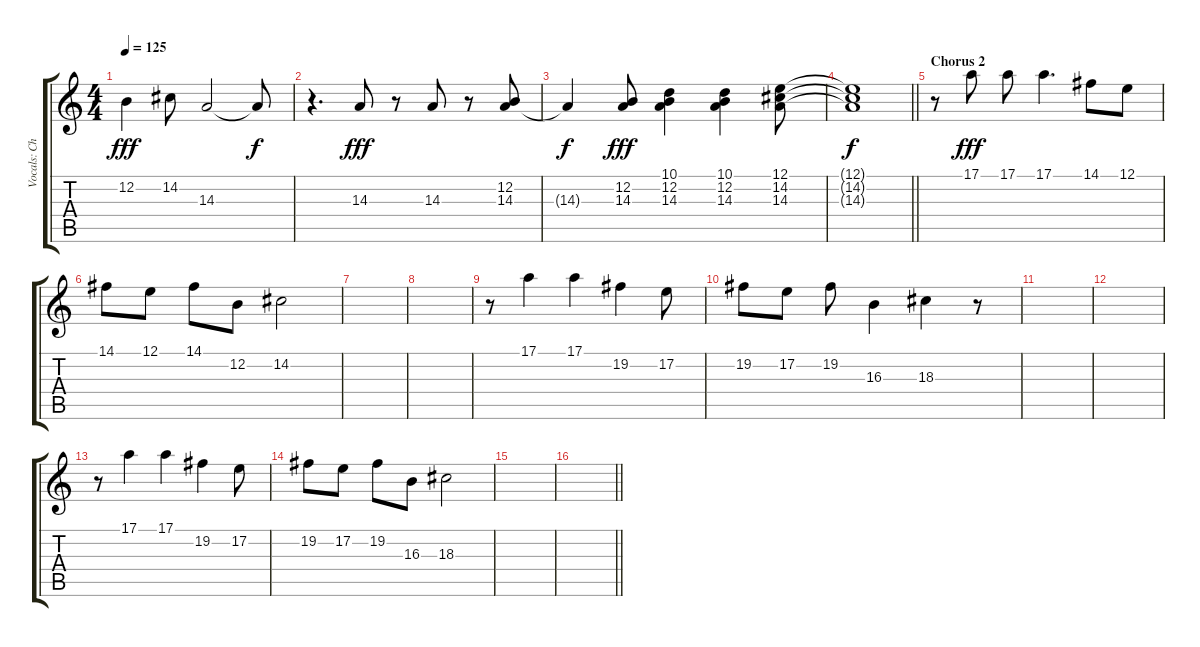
\track ("Vocals: Christine McVie" "Vocals: Ch") {instrument flute}
\staff {score tabs}
\tuning (E4 B3 G3 D3 A2 E2) {hide}
\ts (4 4)
\tempo 125
\clef g2
\ks c
12.2.4{dy fff} 14.2.8 14.3.2 14.3{t}.8{dy f} |
r.4{d} 14.3.8{dy fff} r.8 14.3.8 r.8 (12.2 14.3).8 |
14.3{t}.4{dy f} (12.2 14.3).8{dy fff} (10.1 12.2 14.3).4 (10.1 12.2 14.3).4 (12.1 14.2 14.3).8 |
\barLineRight lightlight
(12.1{t} 14.2{t} 14.3{t}).1{dy f} |
\section ("" "Chorus 2")
r.8 17.1.8{dy fff volume 12 instrument trombone} 17.1.8 17.1.4{d} 14.1.8 12.1.8 |
14.1.8 12.1.8 14.1.8 12.2.8 14.2.2 |
|
|
r.8 17.1.4 17.1.4 19.2.4 17.2.8 |
19.2.8 17.2.8 19.2.8 16.3.4 18.3.4 r.8 |
|
|
r.8 17.1.4 17.1.4 19.2.4 17.2.8 |
19.2.8 17.2.8 19.2.8 16.3.8 18.3.2 |
|
\barLineRight lightlight
